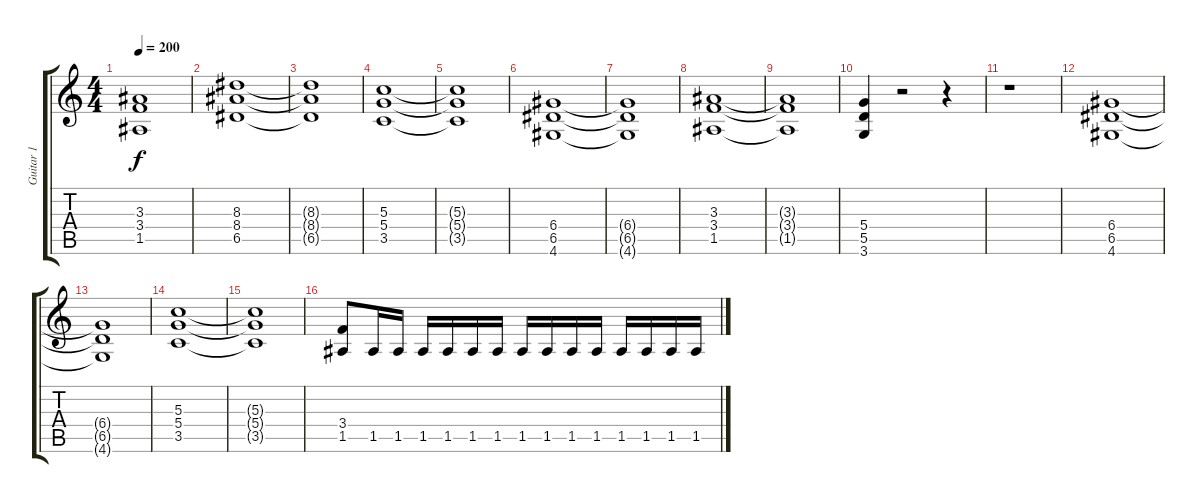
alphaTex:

\track ("Guitar 1 " "Guitar 1 ") {instrument overdrivenguitar}
\staff {score tabs}
\tuning (E4 B3 G3 D3 A2 E2) {hide}
\ts (4 4)
\tempo 200
\clef g2
\ks c
(3.3{t} 3.4{t} 1.5{t}).1{dy f} |
(8.3 8.4 6.5).1 |
(8.3{t} 8.4{t} 6.5{t}).1 |
(5.3 5.4 3.5).1 |
(5.3{t} 5.4{t} 3.5{t}).1 |
(6.4 6.5 4.6).1 |
(6.4{t} 6.5{t} 4.6{t}).1 |
(3.3 3.4 1.5).1 |
(3.3{t} 3.4{t} 1.5{t}).1 |
(5.4 5.5 3.6).4 r.2 r.4 |
r.1 |
(6.4 6.5 4.6).1 |
(6.4{t} 6.5{t} 4.6{t}).1 |
(5.3 5.4 3.5).1 |
(5.3{t} 5.4{t} 3.5{t}).1 |
(3.4 1.5).8 1.5.16 1.5.16 1.5.16 1.5.16 1.5.16 1.5.16 1.5.16 1.5.16 1.5.16 1.5.16 1.5.16 1.5.16 1.5.16 1.5.16
